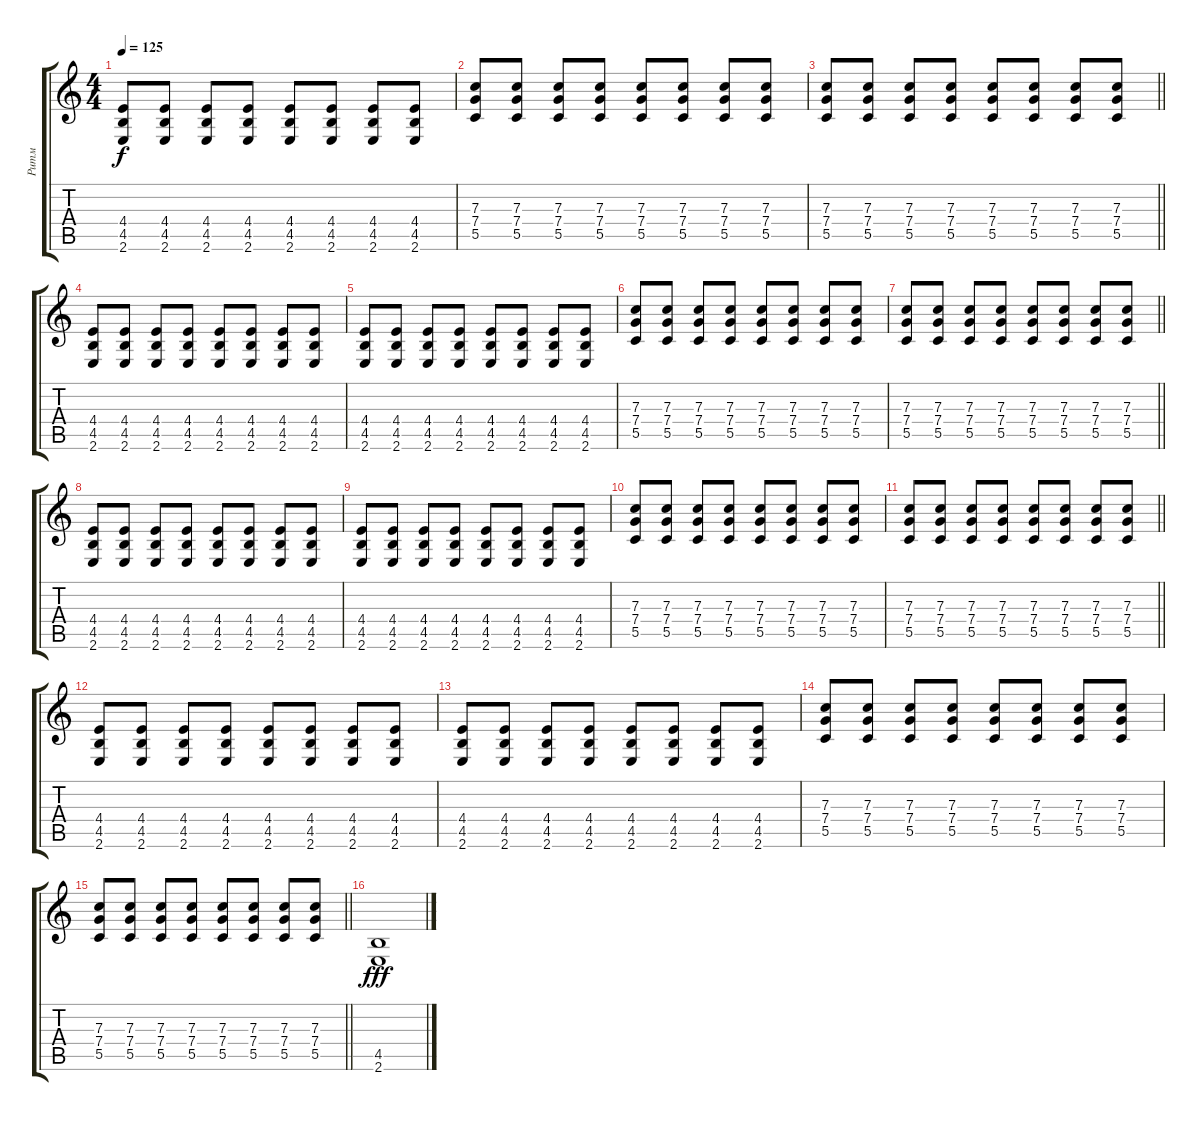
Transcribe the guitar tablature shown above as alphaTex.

\track ("Ритм" "Ритм") {instrument distortionguitar}
\staff {score tabs}
\tuning (D4 A3 F3 C3 G2 D2) {hide}
\ts (4 4)
\tempo 125
\clef g2
\ks c
(4.4 4.5 2.6).8{dy f} (4.4 4.5 2.6).8 (4.4 4.5 2.6).8 (4.4 4.5 2.6).8 (4.4 4.5 2.6).8 (4.4 4.5 2.6).8 (4.4 4.5 2.6).8 (4.4 4.5 2.6).8 |
(7.3 7.4 5.5).8 (7.3 7.4 5.5).8 (7.3 7.4 5.5).8 (7.3 7.4 5.5).8 (7.3 7.4 5.5).8 (7.3 7.4 5.5).8 (7.3 7.4 5.5).8 (7.3 7.4 5.5).8 |
\barLineRight lightlight
(7.3 7.4 5.5).8 (7.3 7.4 5.5).8 (7.3 7.4 5.5).8 (7.3 7.4 5.5).8 (7.3 7.4 5.5).8 (7.3 7.4 5.5).8 (7.3 7.4 5.5).8 (7.3 7.4 5.5).8 |
(4.4 4.5 2.6).8 (4.4 4.5 2.6).8 (4.4 4.5 2.6).8 (4.4 4.5 2.6).8 (4.4 4.5 2.6).8 (4.4 4.5 2.6).8 (4.4 4.5 2.6).8 (4.4 4.5 2.6).8 |
(4.4 4.5 2.6).8 (4.4 4.5 2.6).8 (4.4 4.5 2.6).8 (4.4 4.5 2.6).8 (4.4 4.5 2.6).8 (4.4 4.5 2.6).8 (4.4 4.5 2.6).8 (4.4 4.5 2.6).8 |
(7.3 7.4 5.5).8 (7.3 7.4 5.5).8 (7.3 7.4 5.5).8 (7.3 7.4 5.5).8 (7.3 7.4 5.5).8 (7.3 7.4 5.5).8 (7.3 7.4 5.5).8 (7.3 7.4 5.5).8 |
\barLineRight lightlight
(7.3 7.4 5.5).8 (7.3 7.4 5.5).8 (7.3 7.4 5.5).8 (7.3 7.4 5.5).8 (7.3 7.4 5.5).8 (7.3 7.4 5.5).8 (7.3 7.4 5.5).8 (7.3 7.4 5.5).8 |
(4.4 4.5 2.6).8 (4.4 4.5 2.6).8 (4.4 4.5 2.6).8 (4.4 4.5 2.6).8 (4.4 4.5 2.6).8 (4.4 4.5 2.6).8 (4.4 4.5 2.6).8 (4.4 4.5 2.6).8 |
(4.4 4.5 2.6).8 (4.4 4.5 2.6).8 (4.4 4.5 2.6).8 (4.4 4.5 2.6).8 (4.4 4.5 2.6).8 (4.4 4.5 2.6).8 (4.4 4.5 2.6).8 (4.4 4.5 2.6).8 |
(7.3 7.4 5.5).8 (7.3 7.4 5.5).8 (7.3 7.4 5.5).8 (7.3 7.4 5.5).8 (7.3 7.4 5.5).8 (7.3 7.4 5.5).8 (7.3 7.4 5.5).8 (7.3 7.4 5.5).8 |
\barLineRight lightlight
(7.3 7.4 5.5).8 (7.3 7.4 5.5).8 (7.3 7.4 5.5).8 (7.3 7.4 5.5).8 (7.3 7.4 5.5).8 (7.3 7.4 5.5).8 (7.3 7.4 5.5).8 (7.3 7.4 5.5).8 |
(4.4 4.5 2.6).8 (4.4 4.5 2.6).8 (4.4 4.5 2.6).8 (4.4 4.5 2.6).8 (4.4 4.5 2.6).8 (4.4 4.5 2.6).8 (4.4 4.5 2.6).8 (4.4 4.5 2.6).8 |
(4.4 4.5 2.6).8 (4.4 4.5 2.6).8 (4.4 4.5 2.6).8 (4.4 4.5 2.6).8 (4.4 4.5 2.6).8 (4.4 4.5 2.6).8 (4.4 4.5 2.6).8 (4.4 4.5 2.6).8 |
(7.3 7.4 5.5).8 (7.3 7.4 5.5).8 (7.3 7.4 5.5).8 (7.3 7.4 5.5).8 (7.3 7.4 5.5).8 (7.3 7.4 5.5).8 (7.3 7.4 5.5).8 (7.3 7.4 5.5).8 |
\barLineRight lightlight
(7.3 7.4 5.5).8 (7.3 7.4 5.5).8 (7.3 7.4 5.5).8 (7.3 7.4 5.5).8 (7.3 7.4 5.5).8 (7.3 7.4 5.5).8 (7.3 7.4 5.5).8 (7.3 7.4 5.5).8 |
(4.5 2.6).1{dy fff}
